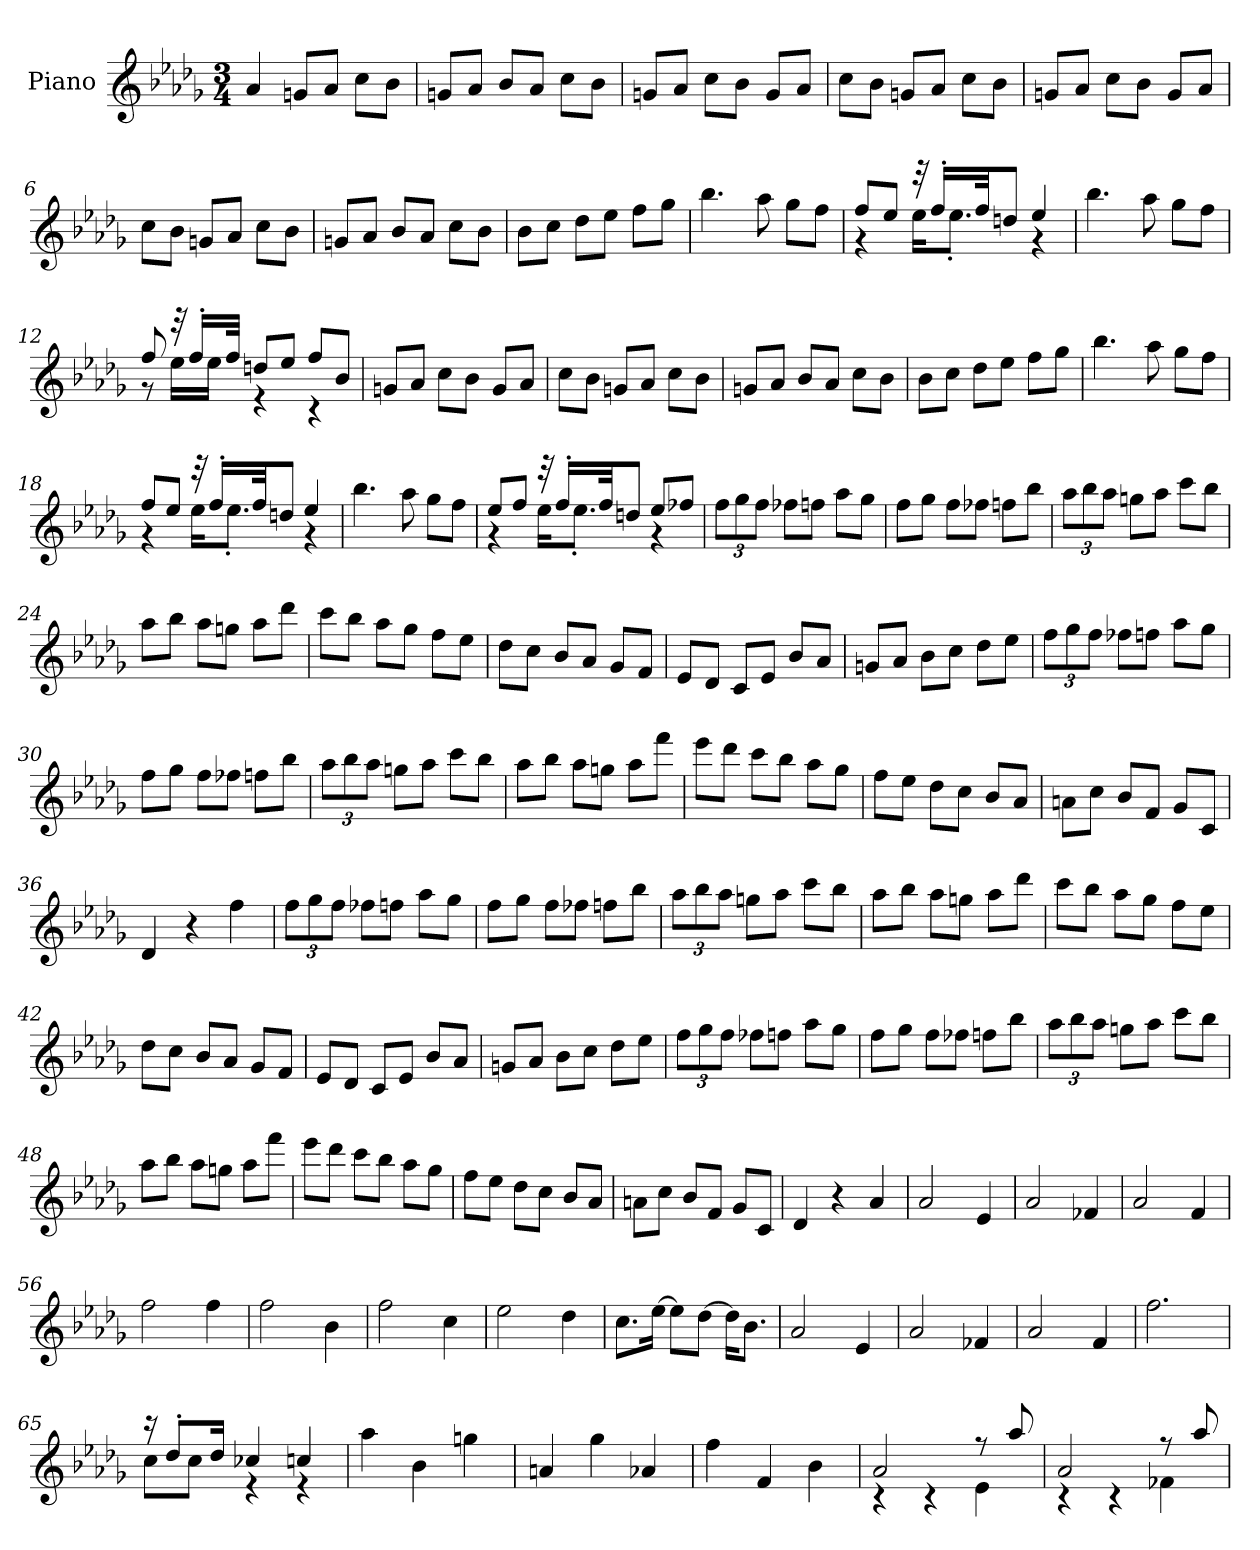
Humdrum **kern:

**kern
*part1
*staff1
*I"Piano
*I'Pno.
*clefG2
*k[b-e-a-d-g-]
*M3/4
*MM260
=1
4a-/
8gn/L
8a-/J
8cc\L
8b-\J
=2
8gn/L
8a-/J
8b-/L
8a-/J
8cc\L
8b-\J
=3
8gn/L
8a-/J
8cc\L
8b-\J
8g/L
8a-/J
=4
8cc\L
8b-\J
8gn/L
8a-/J
8cc\L
8b-\J
=5
8gn/L
8a-/J
8cc\L
8b-\J
8g/L
8a-/J
!!LO:LB:g=z
=6
8cc\L
8b-\J
8gn/L
8a-/J
8cc\L
8b-\J
=7
8gn/L
8a-/J
8b-/L
8a-/J
8cc\L
8b-\J
=8
8b-\L
8cc\J
8dd-\L
8ee-\J
8ff\L
8gg-\J
=9
4.bb-\
8aa-\
8gg-\L
8ff\J
=10
*^
8ff/L	4r
8ee-/J	.
32r	16ee-\KL
16ff'/LL	.
.	8.ee-'\J
32ff/JK	.
8ddn/J	.
4ee-/	4r
*v	*v
!!LO:LB:g=z
=11
4.bb-\
8aa-\
8gg-\L
8ff\J
=12
*^
8ff/	8r
32r	16ee-\LL
16ff'/LL	.
.	16ee-\JJ
32ff/JJk	.
8ddn/L	4r
8ee-/J	.
8ff/L	4r
8b-/J	.
*v	*v
=13
8gn/L
8a-/J
8cc\L
8b-\J
8g/L
8a-/J
=14
8cc\L
8b-\J
8gn/L
8a-/J
8cc\L
8b-\J
=15
8gn/L
8a-/J
8b-/L
8a-/J
8cc\L
8b-\J
!!LO:LB:g=z
=16
8b-\L
8cc\J
8dd-\L
8ee-\J
8ff\L
8gg-\J
=17
4.bb-\
8aa-\
8gg-\L
8ff\J
=18
*^
8ff/L	4r
8ee-/J	.
32r	16ee-\KL
16ff'/LL	.
.	8.ee-'\J
32ff/JK	.
8ddn/J	.
4ee-/	4r
*v	*v
=19
4.bb-\
8aa-\
8gg-\L
8ff\J
=20
*^
8ee-/L	4r
8ff/J	.
32r	16ee-\KL
16ff'/LL	.
.	8.ee-'\J
32ff/JK	.
8ddn/J	.
8ee-/L	4r
8ff-X/J	.
*v	*v
!!LO:LB:g=z
=21
*Xbrackettup
12ff\L
12gg-\
12ff\J
8ff-X\L
8ffn\J
8aa-\L
8gg-\J
=22
8ff\L
8gg-\J
8ff\L
8ff-X\J
8ffn\L
8bb-\J
=23
12aa-\L
12bb-\
12aa-\J
8ggn\L
8aa-\J
8ccc\L
8bb-\J
=24
8aa-\L
8bb-\J
8aa-\L
8ggn\J
8aa-\L
8ddd-\J
=25
8ccc\L
8bb-\J
8aa-\L
8gg-\J
8ff\L
8ee-\J
!!LO:LB:g=z
=26
8dd-\L
8cc\J
8b-/L
8a-/J
8g-/L
8f/J
=27
8e-/L
8d-/J
8c/L
8e-/J
8b-/L
8a-/J
=28
8gn/L
8a-/J
8b-\L
8cc\J
8dd-\L
8ee-\J
=29
12ff\L
12gg-\
12ff\J
8ff-X\L
8ffn\J
8aa-\L
8gg-\J
=30
8ff\L
8gg-\J
8ff\L
8ff-X\J
8ffn\L
8bb-\J
!!LO:LB:g=z
=31
12aa-\L
12bb-\
12aa-\J
8ggn\L
8aa-\J
8ccc\L
8bb-\J
=32
8aa-\L
8bb-\J
8aa-\L
8ggn\J
8aa-\L
8fff\J
=33
8eee-\L
8ddd-\J
8ccc\L
8bb-\J
8aa-\L
8gg-\J
=34
8ff\L
8ee-\J
8dd-\L
8cc\J
8b-/L
8a-/J
=35
8an\L
8cc\J
8b-/L
8f/J
8g-/L
8c/J
!!LO:LB:g=z
=36
4d-/
4r
4ff\
=37
12ff\L
12gg-\
12ff\J
8ff-X\L
8ffn\J
8aa-\L
8gg-\J
=38
8ff\L
8gg-\J
8ff\L
8ff-X\J
8ffn\L
8bb-\J
=39
12aa-\L
12bb-\
12aa-\J
8ggn\L
8aa-\J
8ccc\L
8bb-\J
=40
8aa-\L
8bb-\J
8aa-\L
8ggn\J
8aa-\L
8ddd-\J
!!LO:LB:g=z
=41
8ccc\L
8bb-\J
8aa-\L
8gg-\J
8ff\L
8ee-\J
=42
8dd-\L
8cc\J
8b-/L
8a-/J
8g-/L
8f/J
=43
8e-/L
8d-/J
8c/L
8e-/J
8b-/L
8a-/J
=44
8gn/L
8a-/J
8b-\L
8cc\J
8dd-\L
8ee-\J
=45
12ff\L
12gg-\
12ff\J
8ff-X\L
8ffn\J
8aa-\L
8gg-\J
!!LO:LB:g=z
=46
8ff\L
8gg-\J
8ff\L
8ff-X\J
8ffn\L
8bb-\J
=47
12aa-\L
12bb-\
12aa-\J
8ggn\L
8aa-\J
8ccc\L
8bb-\J
=48
8aa-\L
8bb-\J
8aa-\L
8ggn\J
8aa-\L
8fff\J
=49
8eee-\L
8ddd-\J
8ccc\L
8bb-\J
8aa-\L
8gg-\J
=50
8ff\L
8ee-\J
8dd-\L
8cc\J
8b-/L
8a-/J
!!LO:PB:g=z
=51
8an\L
8cc\J
8b-/L
8f/J
8g-/L
8c/J
=52
4d-/
4r
4a-/
=53
2a-/
4e-/
=54
2a-/
4f-X/
=55
2a-/
4f/
=56
2ff\
4ff\
=57
2ff\
4b-\
=58
2ff\
4cc\
=59
2ee-\
4dd-\
!!LO:LB:g=z
=60
8.cc\L
[16ee-\Jk
8ee-\L]
[8dd-\J
16dd-\KL]
8.b-\J
=61
2a-/
4e-/
=62
2a-/
4f-X/
=63
2a-/
4f/
=64
2.ff\
=65
*^
16r	8cc\L
8dd-'/L	.
.	8cc\J
16dd-/Jk	.
4cc-X/	4r
4ccn/	4r
*v	*v
=66
4aa-\
4b-\
4ggn\
!!LO:LB:g=z
=67
4an/
4gg-\
4a-X/
=68
4ff\
4f/
4b-\
=69
*^
2a-/	4r
.	4r
8r	4e-\
8aa-/	.
=70	=70
2a-/	4r
.	4r
8r	4f-X\
8aa-/	.
*v	*v
=
*-
